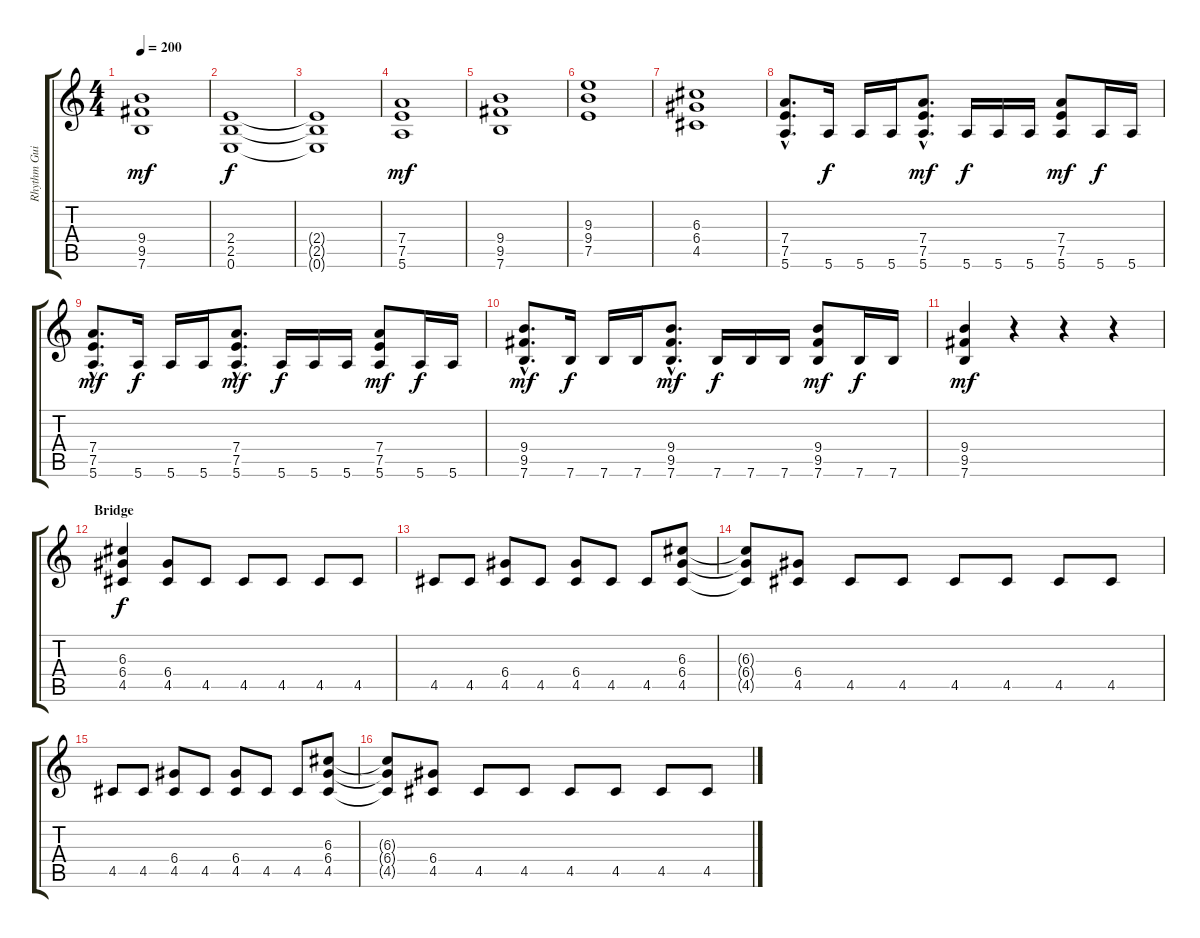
\track ("Rhythm Guitar 2" "Rhythm Gui") {instrument overdrivenguitar}
\staff {score tabs}
\tuning (E4 B3 G3 D3 A2 E2) {hide}
\ts (4 4)
\tempo 200
\clef g2
\ks c
(9.4 9.5 7.6).1{dy mf} |
(2.4 2.5 0.6).1{dy f} |
(2.4{t} 2.5{t} 0.6{t}).1 |
(7.4 7.5 5.6).1{dy mf} |
(9.4 9.5 7.6).1 |
(9.3 9.4 7.5).1 |
(6.3 6.4 4.5).1 |
(7.4{hac} 7.5{hac} 5.6{hac}).8{d} 5.6.16{dy f} 5.6.16 5.6.16 (7.4{hac} 7.5{hac} 5.6{hac}).8{d dy mf} 5.6.16{dy f} 5.6.16 5.6.16 (7.4 7.5 5.6).8{dy mf} 5.6.16{dy f} 5.6.16 |
(7.4{hac} 7.5{hac} 5.6{hac}).8{d dy mf} 5.6.16{dy f} 5.6.16 5.6.16 (7.4{hac} 7.5{hac} 5.6{hac}).8{d dy mf} 5.6.16{dy f} 5.6.16 5.6.16 (7.4 7.5 5.6).8{dy mf} 5.6.16{dy f} 5.6.16 |
(9.4{hac} 9.5{hac} 7.6{hac}).8{d dy mf} 7.6.16{dy f} 7.6.16 7.6.16 (9.4{hac} 9.5{hac} 7.6{hac}).8{d dy mf} 7.6.16{dy f} 7.6.16 7.6.16 (9.4 9.5 7.6).8{dy mf} 7.6.16{dy f} 7.6.16 |
(9.4 9.5 7.6).4{dy mf} r.4 r.4 r.4 |
\section ("" "Bridge")
(6.3 6.4 4.5).4{dy f} (6.4 4.5).8 4.5.8 4.5.8 4.5.8 4.5.8 4.5.8 |
4.5.8 4.5.8 (6.4 4.5).8 4.5.8 (6.4 4.5).8 4.5.8 4.5.8 (6.3 6.4 4.5).8 |
(6.3{t} 6.4{t} 4.5{t}).8 (6.4 4.5).8 4.5.8 4.5.8 4.5.8 4.5.8 4.5.8 4.5.8 |
4.5.8 4.5.8 (6.4 4.5).8 4.5.8 (6.4 4.5).8 4.5.8 4.5.8 (6.3 6.4 4.5).8 |
(6.3{t} 6.4{t} 4.5{t}).8 (6.4 4.5).8 4.5.8 4.5.8 4.5.8 4.5.8 4.5.8 4.5.8
